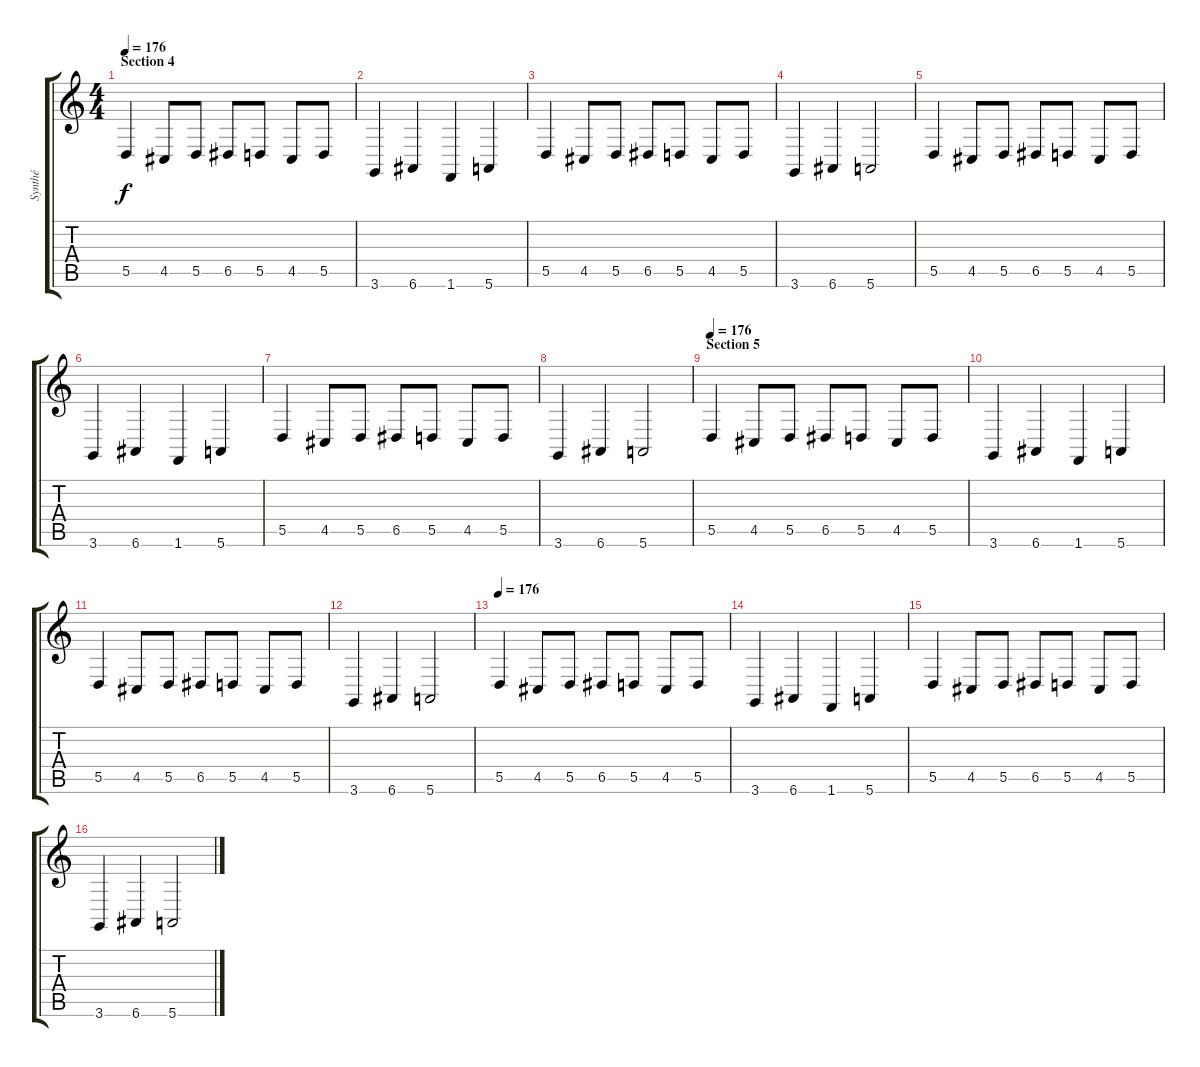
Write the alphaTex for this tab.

\track ("Synthé" "Synthé") {instrument churchorgan}
\staff {score tabs}
\tuning (E4 B3 G3 D3 A2 E2) {hide}
\ts (4 4)
\section ("" "Section 4")
\tempo 176
\clef g2
\ks c
5.5.4{dy f} 4.5.8 5.5.8 6.5.8 5.5.8 4.5.8 5.5.8 |
3.6.4 6.6.4 1.6.4 5.6.4 |
5.5.4 4.5.8 5.5.8 6.5.8 5.5.8 4.5.8 5.5.8 |
3.6.4 6.6.4 5.6.2 |
5.5.4 4.5.8 5.5.8 6.5.8 5.5.8 4.5.8 5.5.8 |
3.6.4 6.6.4 1.6.4 5.6.4 |
5.5.4 4.5.8 5.5.8 6.5.8 5.5.8 4.5.8 5.5.8 |
3.6.4 6.6.4 5.6.2 |
\section ("" "Section 5")
\tempo 176
5.5.4 4.5.8 5.5.8 6.5.8 5.5.8 4.5.8 5.5.8 |
3.6.4 6.6.4 1.6.4 5.6.4 |
5.5.4 4.5.8 5.5.8 6.5.8 5.5.8 4.5.8 5.5.8 |
3.6.4 6.6.4 5.6.2 |
\tempo 176
5.5.4 4.5.8 5.5.8 6.5.8 5.5.8 4.5.8 5.5.8 |
3.6.4 6.6.4 1.6.4 5.6.4 |
5.5.4 4.5.8 5.5.8 6.5.8 5.5.8 4.5.8 5.5.8 |
3.6.4 6.6.4 5.6.2
